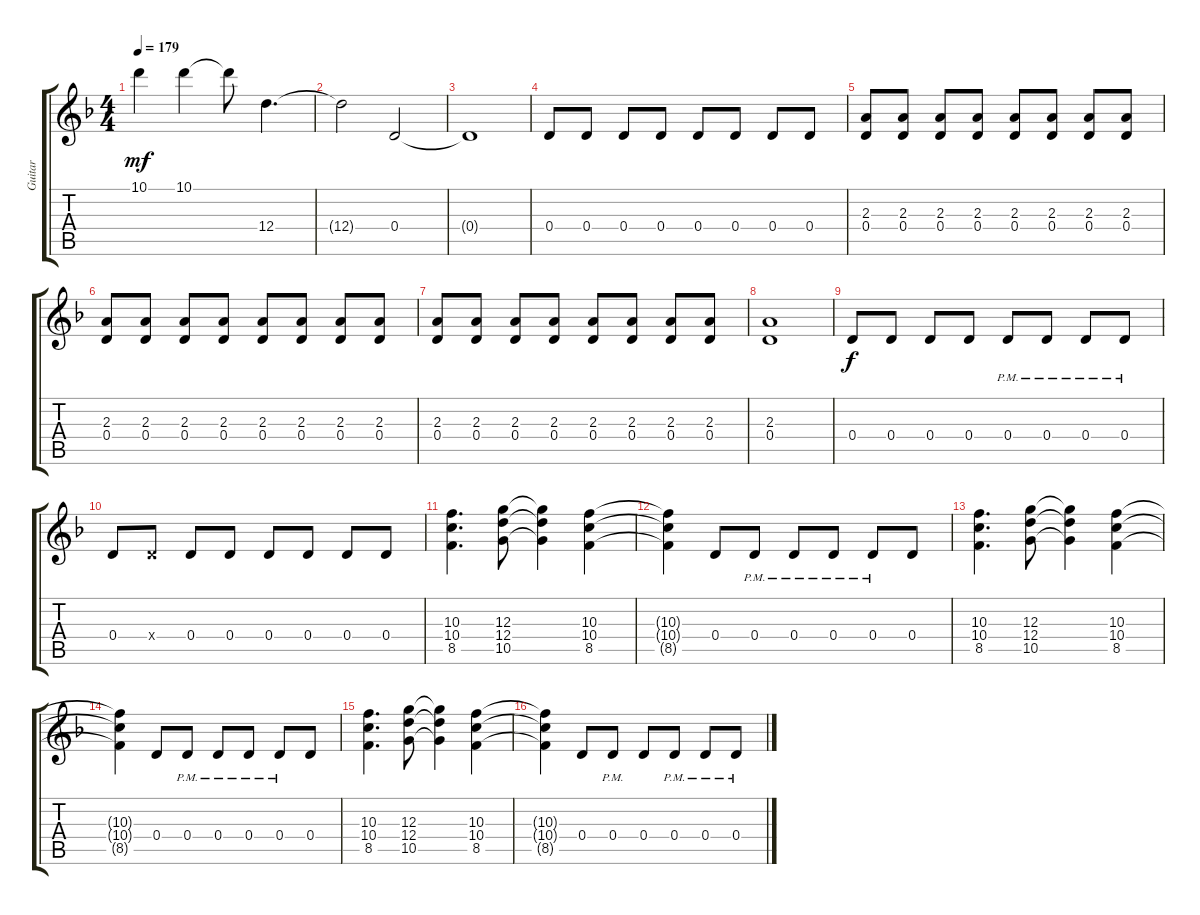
\track ("Guitar" "Guitar") {instrument overdrivenguitar}
\staff {score tabs}
\tuning (E4 B3 G3 D3 A2 E2) {hide}
\ts (4 4)
\tempo 179
\clef g2
\ks dminor
10.1{t}.4{dy mf} 10.1.4 10.1{t}.8 12.4.4{d} |
12.4{t}.2 0.4.2 |
0.4{t}.1 |
0.4.8 0.4.8 0.4.8 0.4.8 0.4.8 0.4.8 0.4.8 0.4.8 |
(2.3 0.4).8 (2.3 0.4).8 (2.3 0.4).8 (2.3 0.4).8 (2.3 0.4).8 (2.3 0.4).8 (2.3 0.4).8 (2.3 0.4).8 |
(2.3 0.4).8 (2.3 0.4).8 (2.3 0.4).8 (2.3 0.4).8 (2.3 0.4).8 (2.3 0.4).8 (2.3 0.4).8 (2.3 0.4).8 |
(2.3 0.4).8 (2.3 0.4).8 (2.3 0.4).8 (2.3 0.4).8 (2.3 0.4).8 (2.3 0.4).8 (2.3 0.4).8 (2.3 0.4).8 |
(2.3 0.4).1 |
0.4.8{dy f} 0.4.8 0.4.8 0.4.8 0.4{pm}.8 0.4{pm}.8 0.4{pm}.8 0.4{pm}.8 |
0.4.8 0.4{x}.8 0.4.8 0.4.8 0.4.8 0.4.8 0.4.8 0.4.8 |
(10.3 10.4 8.5).4{d} (12.3 12.4 10.5).8 (12.3{t} 12.4{t} 10.5{t}).4 (10.3 10.4 8.5).4 |
(10.3{t} 10.4{t} 8.5{t}).4 0.4.8 0.4{pm}.8 0.4{pm}.8 0.4{pm}.8 0.4{pm}.8 0.4.8 |
(10.3 10.4 8.5).4{d} (12.3 12.4 10.5).8 (12.3{t} 12.4{t} 10.5{t}).4 (10.3 10.4 8.5).4 |
(10.3{t} 10.4{t} 8.5{t}).4 0.4.8 0.4{pm}.8 0.4{pm}.8 0.4{pm}.8 0.4{pm}.8 0.4.8 |
(10.3 10.4 8.5).4{d} (12.3 12.4 10.5).8 (12.3{t} 12.4{t} 10.5{t}).4 (10.3 10.4 8.5).4 |
(10.3{t} 10.4{t} 8.5{t}).4 0.4.8 0.4{pm}.8 0.4.8 0.4{pm}.8 0.4{pm}.8 0.4{pm}.8
